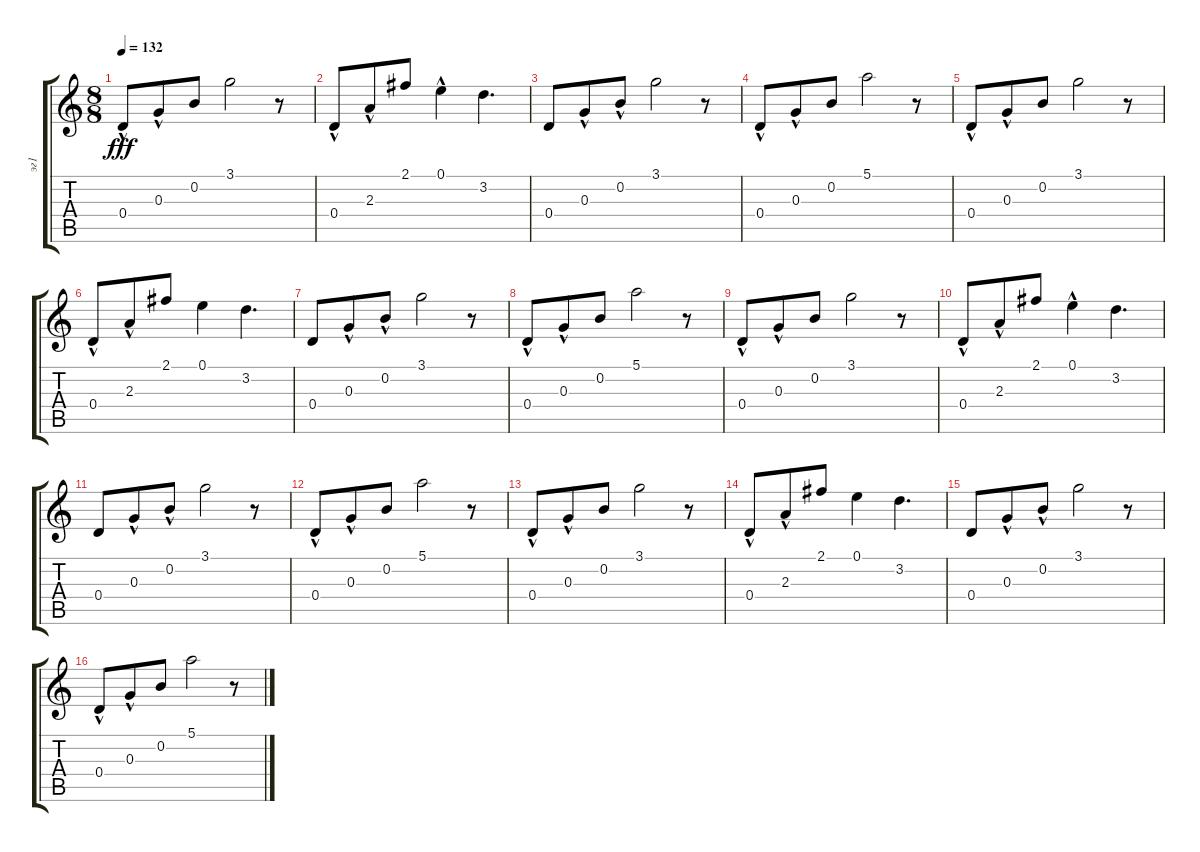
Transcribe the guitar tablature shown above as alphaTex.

\track ("эг1" "эг1") {instrument electricguitarclean}
\staff {score tabs}
\tuning (E4 B3 G3 D3 A2 E2) {hide}
\ts (8 8)
\tempo 132
\clef g2
\ks c
0.4{hac}.8{dy fff} 0.3{hac}.8 0.2.8 3.1.2 r.8 |
0.4{hac}.8 2.3{hac}.8 2.1.8 0.1{hac}.4 3.2.4{d} |
0.4.8 0.3{hac}.8 0.2{hac}.8 3.1.2 r.8 |
0.4{hac}.8 0.3{hac}.8 0.2.8 5.1.2 r.8 |
0.4{hac}.8 0.3{hac}.8 0.2.8 3.1.2 r.8 |
0.4{hac}.8 2.3{hac}.8 2.1.8 0.1.4 3.2.4{d} |
0.4.8 0.3{hac}.8 0.2{hac}.8 3.1.2 r.8 |
0.4{hac}.8 0.3{hac}.8 0.2.8 5.1.2 r.8 |
0.4{hac}.8 0.3{hac}.8 0.2.8 3.1.2 r.8 |
0.4{hac}.8 2.3{hac}.8 2.1.8{volume 13} 0.1{hac}.4 3.2.4{d} |
0.4.8 0.3{hac}.8{volume 13} 0.2{hac}.8 3.1.2{volume 12} r.8 |
0.4{hac}.8{volume 12} 0.3{hac}.8 0.2.8{volume 12} 5.1.2{volume 11} r.8 |
0.4{hac}.8{volume 10} 0.3{hac}.8{volume 10} 0.2.8{volume 10} 3.1.2{volume 9} r.8 |
0.4{hac}.8{volume 8} 2.3{hac}.8{volume 8} 2.1.8{volume 8} 0.1.4{volume 8} 3.2.4{d volume 7} |
0.4.8{volume 6} 0.3{hac}.8{volume 6} 0.2{hac}.8{volume 6} 3.1.2{volume 5} r.8 |
0.4{hac}.8{volume 4} 0.3{hac}.8{volume 4} 0.2.8 5.1.2{volume 3} r.8
